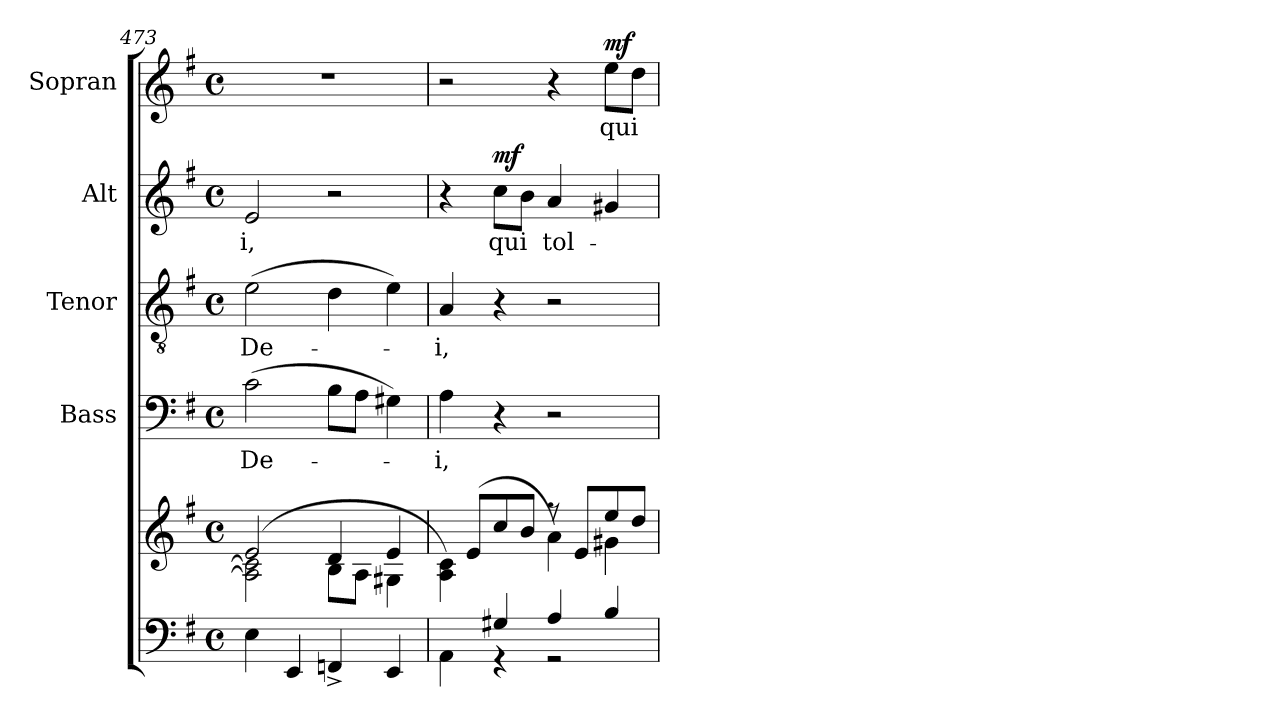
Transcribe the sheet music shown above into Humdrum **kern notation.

**kern	**kern	**kern	**text	**kern	**text	**kern	**text	**dynam	**kern	**text	**dynam
*part5	*part5	*part4	*part4	*part3	*part3	*part2	*part2	*part2	*part1	*part1	*part1
*staff6	*staff5	*staff4	*staff4	*staff3	*staff3	*staff2	*staff2	*staff2	*staff1	*staff1	*staff1
*	*	*I"Bass	*	*I"Tenor	*	*I"Alt	*	*	*I"Sopran	*	*
*	*	*I'B.	*	*I'T.	*	*I'A.	*	*	*I'S.	*	*
*clefF4	*clefG2	*clefF4	*	*clefGv2	*	*clefG2	*	*	*clefG2	*	*
*k[f#]	*k[f#]	*k[f#]	*	*k[f#]	*	*k[f#]	*	*	*k[f#]	*	*
*G:	*G:	*G:	*	*G:	*	*G:	*	*	*G:	*	*
*M4/4	*M4/4	*M4/4	*	*M4/4	*	*M4/4	*	*	*M4/4	*	*
*met(c)	*met(c)	*met(c)	*	*met(c)	*	*met(c)	*	*	*met(c)	*	*
=473	=473	=473	=473	=473	=473	=473	=473	=473	=473	=473	=473
*	*^	*	*	*	*	*	*	*	*	*	*
!	!	!	!	!LO:LY:b	!	!LO:LY:b	!	!LO:LY:b	!	!	!	!
4E\	(2e/	2A\] 2c\]	(>2c\	De-	(>2e\	De-	2e/	-i,	.	1r	.	.
4EE/	.	.	.	.	.	.	.	.	.	.	.	.
4FFn^</	4d/	8B\L	8B\L	.	4d\	.	2r	.	.	.	.	.
.	.	8A\J	8A\J	.	.	.	.	.	.	.	.	.
4EE/	4e/	4G#X\	4G#X\)	.	4e\)	.	.	.	.	.	.	.
=474	=474	=474	=474	=474	=474	=474	=474	=474	=474	=474	=474	=474
*^	*	*	*	*	*	*	*	*	*	*	*	*
!	!	!	!	!	!LO:LY:b	!	!LO:LY:b	!	!	!	!	!	!
4ryy	4AA\	8ryy	4A\ 4c\)	4A\	-i,	4A/	-i,	4r	.	.	2r	.	.
.	.	(<8e/L	.	.	.	.	.	.	.	.	.	.	.
!	!	!	!	!	!	!	!	!	!LO:LY:b	!LO:DY:a	!	!	!
4G#X/	4rGG	8cc/	4ryy	4r	.	4r	.	8cc\L	qui	mf	.	.	.
.	.	8b/J	.	.	.	.	.	8b\J	.	.	.	.	.
!	!	!	!	!	!	!	!	!	!LO:LY:b	!	!	!	!
4A/	2rGG	8ree	4a\)	2r	.	2r	.	4a/	tol-	.	4r	.	.
.	.	8e/L	.	.	.	.	.	.	.	.	.	.	.
!	!	!	!	!	!	!	!	!	!	!	!	!LO:LY:b	!LO:DY:a
4B/	.	8ee/	4g#X\	.	.	.	.	4g#X/	.	.	8ee\L	qui	mf
.	.	8dd/J	.	.	.	.	.	.	.	.	8dd\J	.	.
*v	*v	*	*	*	*	*	*	*	*	*	*	*	*
*	*v	*v	*	*	*	*	*	*	*	*	*	*
=	=	=	=	=	=	=	=	=	=	=	=
*-	*-	*-	*-	*-	*-	*-	*-	*-	*-	*-	*-
